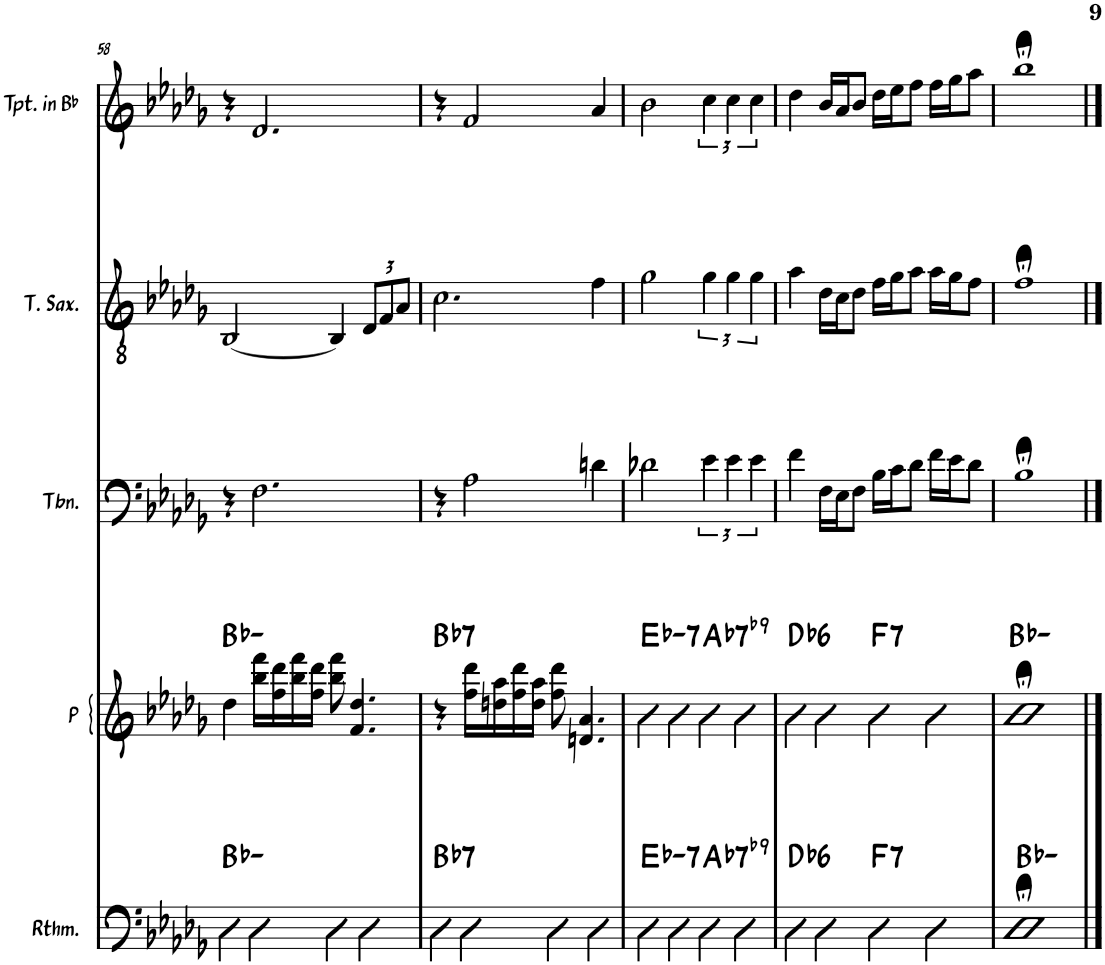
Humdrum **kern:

**kern	**kern	**harte	**kern	**harte	**kern	**kern	**kern
*part6	*part5	*part5	*part4	*part4	*part3	*part2	*part1
*staff6	*staff5	*	*staff4	*	*staff3	*staff2	*staff1
*I"4-Piece Drum Kit	*I"Rhythm	*	*I"Piano	*	*I"Trombone	*I"Tenor Saxophone	*I"Trumpet in Bb
*	*I'Rthm.	*	*I'P	*	*I'Tbn.	*I'T. Sax.	*I'Tpt. in Bb
!!LO:PB:g=z
*clefX	*clefF4	*	*clefG2	*	*clefF4	*clefGv2	*clefG2
*	*	*	*	*	*	*Trd8c14	*Trd1c2
*k[]	*k[b-e-a-d-g-]	*	*k[b-e-a-d-g-]	*	*k[b-e-a-d-g-]	*k[b-e-a-d-g-]	*k[b-e-a-d-g-]
*M4/4	*M4/4	*	*M4/4	*	*M4/4	*M4/4	*M4/4
=58	=58	=58	=58	=58	=58	=58	=58
1r	4D-\	Bb:min	4dd-\	Bb:min	4r	[2BB-/	4r
.	4D-\	.	16bb-\ 16fff\LL	.	2.F\	.	2.d-/
.	.	.	16ff\ 16ddd-\	.	.	.	.
.	.	.	16bb-\ 16fff\	.	.	.	.
.	.	.	16ff\ 16ddd-\JJ	.	.	.	.
.	4D-\	.	8bb-\ 8fff\	.	.	4BB-/]	.
.	.	.	4.f/ 4.dd-/	.	.	.	.
*	*	*	*	*	*	*Xbrackettup	*
.	4D-\	.	.	.	.	12D-/L	.
.	.	.	.	.	.	12F/	.
.	.	.	.	.	.	12A-/J	.
=59	=59	=59	=59	=59	=59	=59	=59
!	!	!LO:H:kt=7	!	!LO:H:kt=7	!	!	!
1r	4D-\	Bb:7	4r	Bb:7	4r	2.c\	4r
.	4D-\	.	16ff\ 16ddd-\LL	.	2A-\	.	2f/
.	.	.	16ddn\ 16aa-\	.	.	.	.
.	.	.	16ff\ 16ddd-\	.	.	.	.
.	.	.	16dd\ 16aa-\JJ	.	.	.	.
.	4D-\	.	8ff\ 8ddd-\	.	.	.	.
.	.	.	4.dn/ 4.a-/	.	.	.	.
.	4D-\	.	.	.	4dn\	4f\	4a-/
=60	=60	=60	=60	=60	=60	=60	=60
!	!	!LO:H:kt=7	!	!LO:H:kt=7	!	!	!
1r	4D-\	Eb:min7	4b-\	Eb:min7	2d-X\	2g-\	2b-\
.	4D-\	.	4b-\	.	.	.	.
*	*	*	*	*	*	*brackettup	*
!	!	!LO:H:kt=7	!	!LO:H:kt=7	!	!	!
.	4D-\	Ab:7(b9)	4b-\	Ab:7(b9)	6e-\	6g-\	6cc\
.	.	.	.	.	6e-\	6g-\	6cc\
.	4D-\	.	4b-\	.	.	.	.
.	.	.	.	.	6e-\	6g-\	6cc\
=61	=61	=61	=61	=61	=61	=61	=61
!	!	!LO:H:kt=6	!	!LO:H:kt=6	!	!	!
1r	4D-\	Db:maj6	4b-\	Db:maj6	4f\	4a-\	4dd-\
.	4D-\	.	4b-\	.	16F\LL	16d-\LL	16b-/LL
.	.	.	.	.	16E-\J	16c\J	16a-/J
.	.	.	.	.	8F\J	8d-\J	8b-/J
!	!	!LO:H:kt=7	!	!LO:H:kt=7	!	!	!
.	4D-\	F:7	4b-\	F:7	16B-\LL	16f\LL	16dd-\LL
.	.	.	.	.	16c\J	16g-\J	16ee-\J
.	.	.	.	.	8d-\J	8a-\J	8ff\J
.	4D-\	.	4b-\	.	16f\LL	16a-\LL	16ff\LL
.	.	.	.	.	16e-\J	16g-\J	16gg-\J
.	.	.	.	.	8d-\J	8f\J	8aa-\J
=62	=62	=62	=62	=62	=62	=62	=62
1r	1D-;<	Bb:min	1b-;<	Bb:min	1B-;<	1f;<	1bb-;<
==	==	==	==	==	==	==	==
*-	*-	*-	*-	*-	*-	*-	*-
